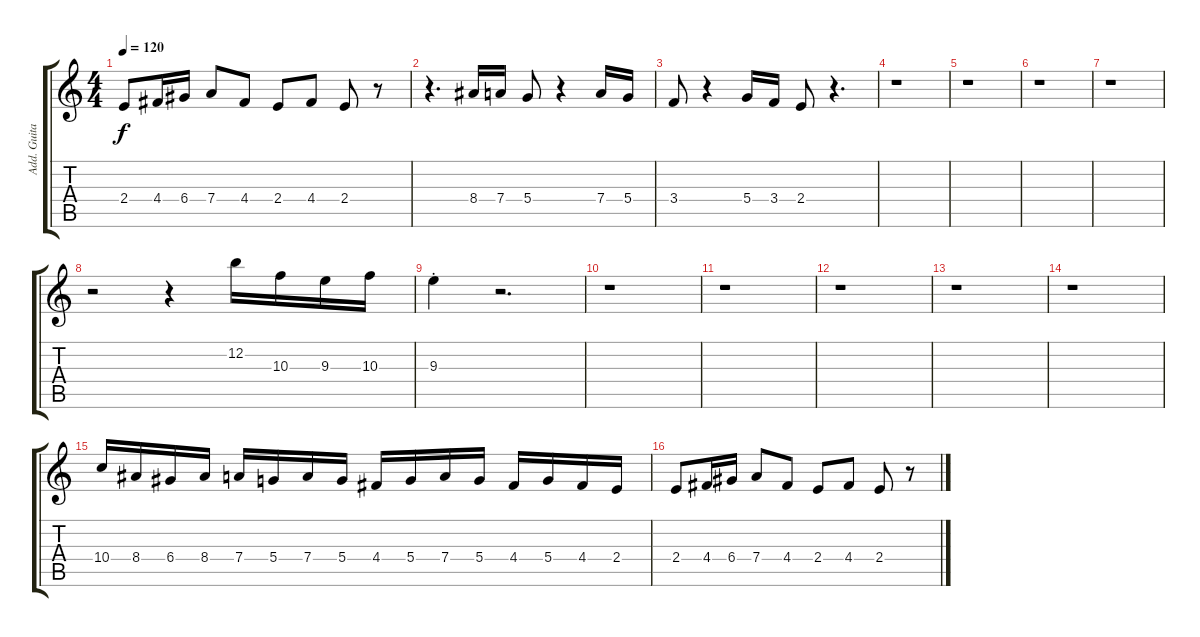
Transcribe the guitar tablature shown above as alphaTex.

\track ("Add. Guitar 1" "Add. Guita") {instrument electricguitarclean}
\staff {score tabs}
\tuning (E4 B3 G3 D3 A2 E2) {hide}
\ts (4 4)
\tempo 120
\clef g2
\ks c
2.4.8{dy f} 4.4.16 6.4.16 7.4.8 4.4.8 2.4.8 4.4.8 2.4.8 r.8 |
r.4{d} 8.4.16 7.4.16 5.4.8 r.4 7.4.16 5.4.16 |
3.4.8 r.4 5.4.16 3.4.16 2.4.8 r.4{d} |
r.1 |
r.1 |
r.1 |
r.1 |
r.2 r.4 12.2.16 10.3.16 9.3.16 10.3.16 |
9.3{st}.4 r.2{d} |
r.1 |
r.1 |
r.1 |
r.1 |
r.1 |
10.4.16 8.4.16 6.4.16 8.4.16 7.4.16 5.4.16 7.4.16 5.4.16 4.4.16 5.4.16 7.4.16 5.4.16 4.4.16 5.4.16 4.4.16 2.4.16 |
2.4.8 4.4.16 6.4.16 7.4.8 4.4.8 2.4.8 4.4.8 2.4.8 r.8
